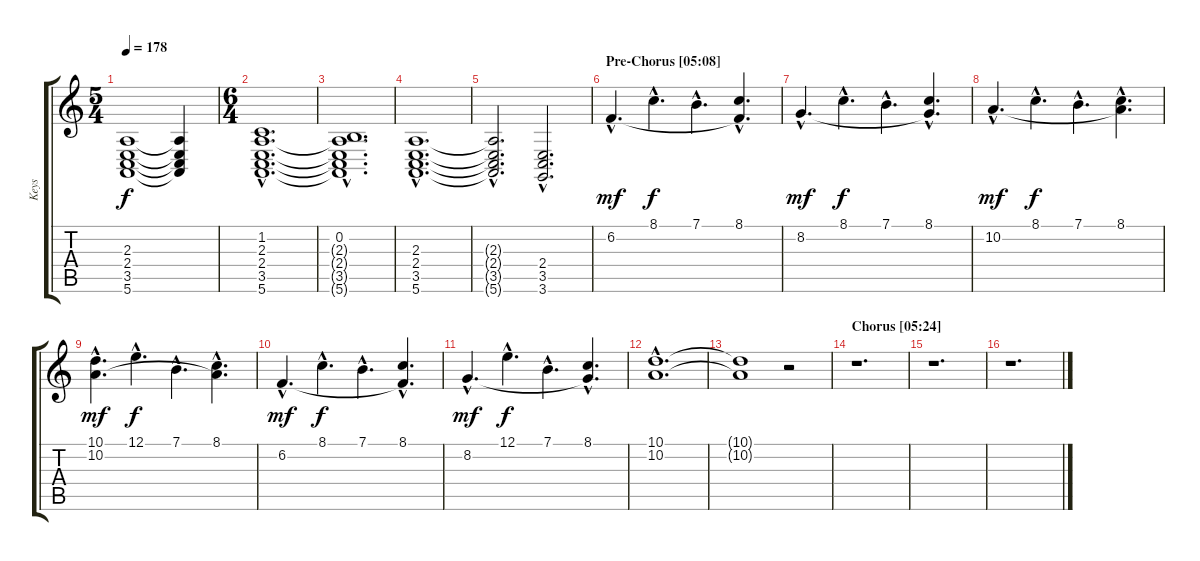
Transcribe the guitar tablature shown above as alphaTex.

\track ("Keys" "Keys") {instrument pad2warm}
\staff {score tabs}
\tuning (E4 B3 G3 D3 A2 E2) {hide}
\ts (5 4)
\tempo 178
\clef g2
\ks c
(2.3{t} 2.4{t} 3.5{t} 5.6{t}).1{dy f} (2.3{t} 2.4{t} 3.5{t} 5.6{t}).4 |
\ts (6 4)
\section ("" "")
(1.2{hac} 2.3{hac} 2.4{hac} 3.5{hac} 5.6{hac}).1{d} |
(0.2{hac} 2.3{hac t} 2.4{hac t} 3.5{hac t} 5.6{hac t}).1{d} |
(2.3{hac} 2.4{hac} 3.5{hac} 5.6{hac}).1{d} |
(2.3{hac t} 2.4{hac t} 3.5{hac t} 5.6{hac t}).2{d} (2.4{hac} 3.5{hac} 3.6{hac}).2{d} |
\section ("" "Pre-Chorus [05:08]")
6.2{hac}.4{d dy mf volume 13 instrument stringensemble1} 8.1{hac}.4{d dy f} 7.1{hac}.4{d} (8.1{hac} 6.2{hac t}).4{d} |
8.2{hac}.4{d dy mf} 8.1{hac}.4{d dy f} 7.1{hac}.4{d} (8.1{hac} 8.2{hac t}).4{d} |
10.2{hac}.4{d dy mf} 8.1{hac}.4{d dy f} 7.1{hac}.4{d} (8.1{hac} 10.2{hac t}).4{d} |
(10.1{hac} 10.2{hac}).4{d dy mf} 12.1{hac}.4{d dy f} 7.1{hac}.4{d} (8.1{hac} 10.2{hac t}).4{d} |
6.2{hac}.4{d dy mf} 8.1{hac}.4{d dy f} 7.1{hac}.4{d} (8.1{hac} 6.2{hac t}).4{d} |
8.2{hac}.4{d dy mf} 12.1{hac}.4{d dy f} 7.1{hac}.4{d} (8.1{hac} 8.2{hac t}).4{d} |
(10.1{hac} 10.2{hac}).1{d} |
(10.1{t} 10.2{t}).1 r.2 |
\section ("" "Chorus [05:24]")
r.1{d} |
r.1{d} |
r.1{d}
